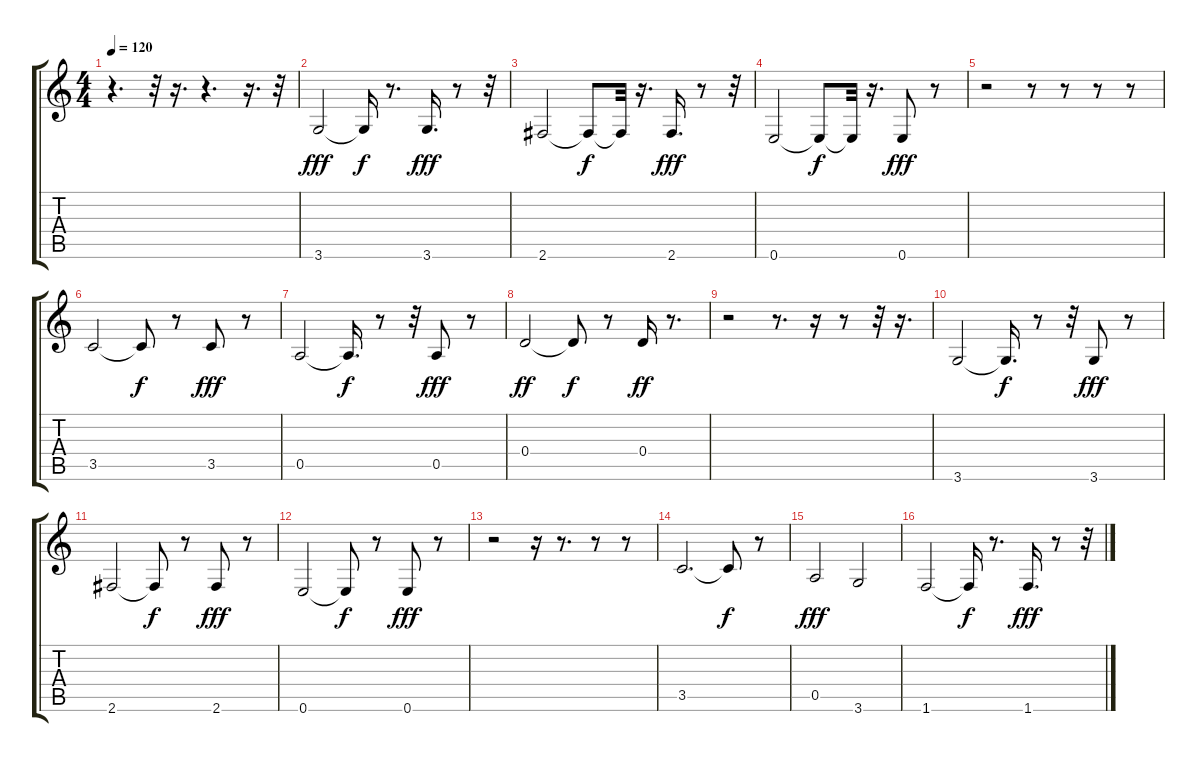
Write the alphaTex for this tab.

\track "" {instrument fretlessbass}
\staff {score tabs}
\tuning (E4 B3 G3 D3 A2 E2) {hide}
\ts (4 4)
\tempo 120
\clef g2
\ks c
r.4{d dy ff} r.32 r.16{d} r.4{d} r.16{d} r.32 |
3.6.2{dy fff} 3.6{t}.16{dy f} r.8{d} 3.6.16{d dy fff} r.8 r.32 |
2.6.2 2.6{t}.8{dy f} 2.6{t}.32 r.16{d} 2.6.16{d dy fff} r.8 r.32 |
0.6.2 0.6{t}.8{dy f} 0.6{t}.32 r.16{d} 0.6.8{dy fff} r.8 |
r.2 r.8 r.8 r.8 r.8 |
3.5.2 3.5{t}.8{dy f} r.8 3.5.8{dy fff} r.8 |
0.5.2 0.5{t}.16{d dy f} r.8 r.32 0.5.8{dy fff} r.8 |
0.4.2{dy ff} 0.4{t}.8{dy f} r.8 0.4.16{dy ff} r.8{d} |
r.2 r.8{d} r.16 r.8 r.32 r.16{d} |
3.6.2 3.6{t}.16{d dy f} r.8 r.32 3.6.8{dy fff} r.8 |
2.6.2 2.6{t}.8{dy f} r.8 2.6.8{dy fff} r.8 |
0.6.2 0.6{t}.8{dy f} r.8 0.6.8{dy fff} r.8 |
r.2 r.16 r.8{d} r.8 r.8 |
3.5.2{d} 3.5{t}.8{dy f} r.8 |
0.5.2{dy fff} 3.6.2 |
1.6.2 1.6{t}.16{dy f} r.8{d} 1.6.16{d dy fff} r.8 r.32
